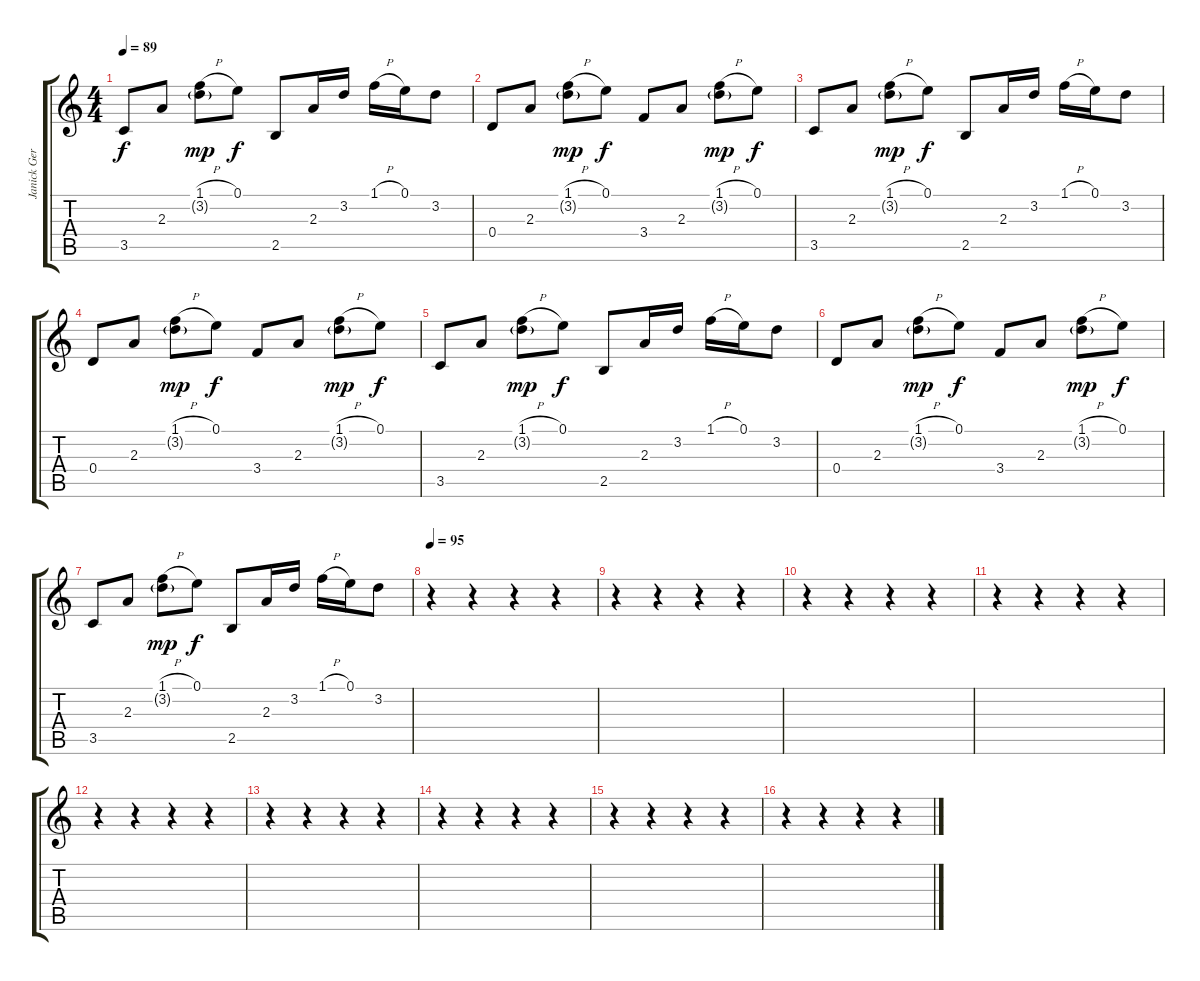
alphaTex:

\track ("Janick Gers" "Janick Ger") {instrument electricguitarclean}
\staff {score tabs}
\tuning (E4 B3 G3 D3 A2 E2) {hide}
\ts (4 4)
\tempo 89
\clef g2
\ks c
3.5.8{dy f} 2.3.8 (1.1{h} 3.2{g}).8{dy mp} 0.1.8{dy f} 2.5.8 2.3.16 3.2.16 1.1{h}.16 0.1.16 3.2.8 |
0.4.8 2.3.8 (1.1{h} 3.2{g}).8{dy mp} 0.1.8{dy f} 3.4.8 2.3.8 (1.1{h} 3.2{g}).8{dy mp} 0.1.8{dy f} |
3.5.8 2.3.8 (1.1{h} 3.2{g}).8{dy mp} 0.1.8{dy f} 2.5.8 2.3.16 3.2.16 1.1{h}.16 0.1.16 3.2.8 |
0.4.8 2.3.8 (1.1{h} 3.2{g}).8{dy mp} 0.1.8{dy f} 3.4.8 2.3.8 (1.1{h} 3.2{g}).8{dy mp} 0.1.8{dy f} |
3.5.8 2.3.8 (1.1{h} 3.2{g}).8{dy mp} 0.1.8{dy f} 2.5.8 2.3.16 3.2.16 1.1{h}.16 0.1.16 3.2.8 |
0.4.8 2.3.8 (1.1{h} 3.2{g}).8{dy mp} 0.1.8{dy f} 3.4.8 2.3.8 (1.1{h} 3.2{g}).8{dy mp} 0.1.8{dy f} |
3.5.8 2.3.8 (1.1{h} 3.2{g}).8{dy mp} 0.1.8{dy f} 2.5.8 2.3.16 3.2.16 1.1{h}.16 0.1.16 3.2.8 |
\tempo 95
r.4 r.4 r.4 r.4 |
r.4 r.4 r.4 r.4 |
r.4 r.4 r.4 r.4 |
r.4 r.4 r.4 r.4 |
r.4 r.4 r.4 r.4 |
r.4 r.4 r.4 r.4 |
r.4 r.4 r.4 r.4 |
r.4 r.4 r.4 r.4 |
r.4 r.4 r.4 r.4
